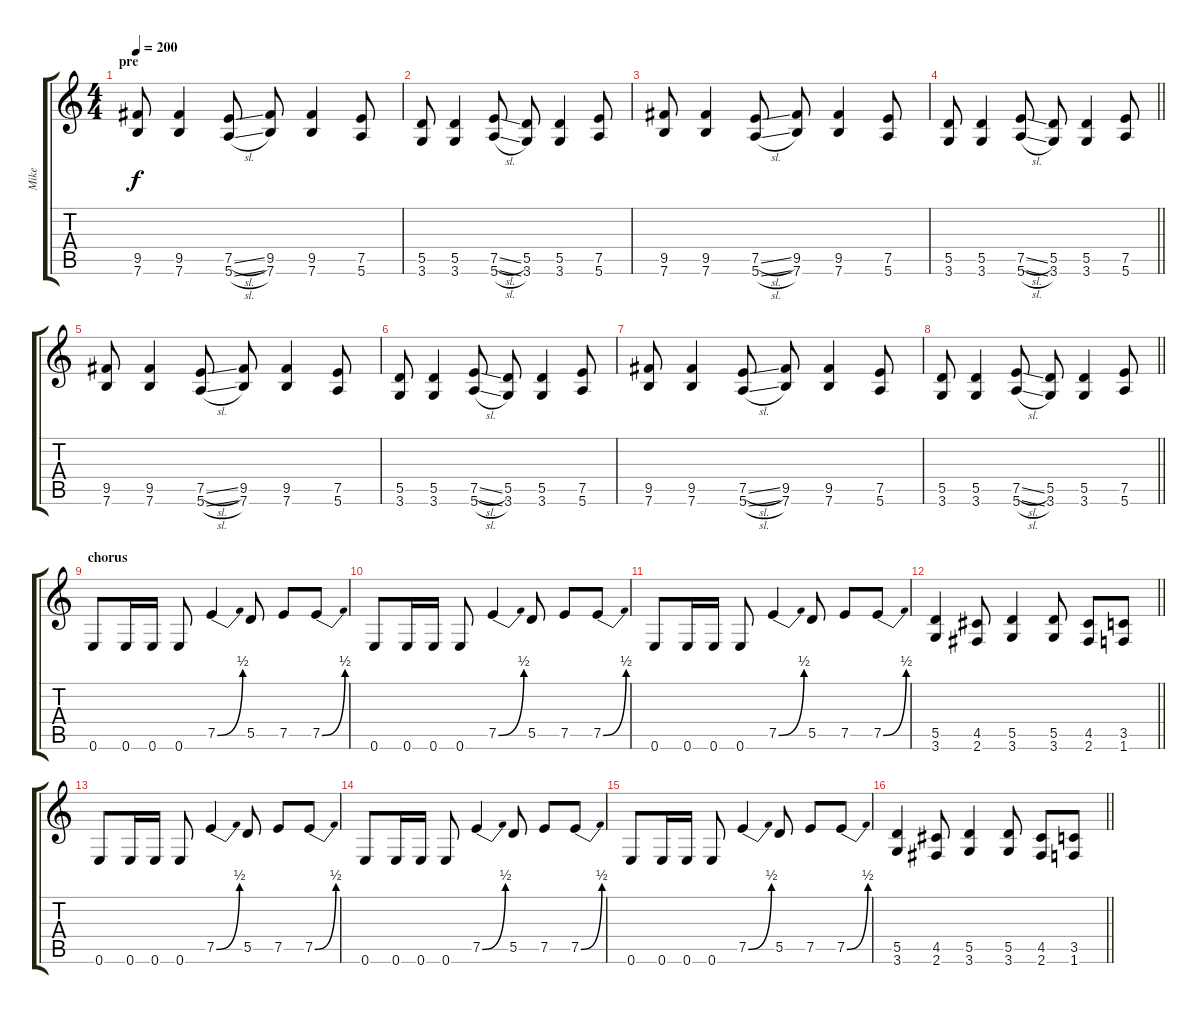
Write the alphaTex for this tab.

\track ("Mike" "Mike") {instrument overdrivenguitar}
\staff {score tabs}
\tuning (E4 B3 G3 D3 A2 E2) {hide}
\ts (4 4)
\section ("" "pre")
\tempo 200
\clef g2
\ks c
(9.5 7.6).8{dy f} (9.5 7.6).4 (7.5{sl} 5.6{sl}).8 (9.5 7.6).8 (9.5 7.6).4 (7.5 5.6).8 |
(5.5 3.6).8 (5.5 3.6).4 (7.5{sl} 5.6{sl}).8 (5.5 3.6).8 (5.5 3.6).4 (7.5 5.6).8 |
(9.5 7.6).8 (9.5 7.6).4 (7.5{sl} 5.6{sl}).8 (9.5 7.6).8 (9.5 7.6).4 (7.5 5.6).8 |
\barLineRight lightlight
(5.5 3.6).8 (5.5 3.6).4 (7.5{sl} 5.6{sl}).8 (5.5 3.6).8 (5.5 3.6).4 (7.5 5.6).8 |
(9.5 7.6).8 (9.5 7.6).4 (7.5{sl} 5.6{sl}).8 (9.5 7.6).8 (9.5 7.6).4 (7.5 5.6).8 |
(5.5 3.6).8 (5.5 3.6).4 (7.5{sl} 5.6{sl}).8 (5.5 3.6).8 (5.5 3.6).4 (7.5 5.6).8 |
(9.5 7.6).8 (9.5 7.6).4 (7.5{sl} 5.6{sl}).8 (9.5 7.6).8 (9.5 7.6).4 (7.5 5.6).8 |
\barLineRight lightlight
(5.5 3.6).8 (5.5 3.6).4 (7.5{sl} 5.6{sl}).8 (5.5 3.6).8 (5.5 3.6).4 (7.5 5.6).8 |
\section ("" "chorus")
0.6.8 0.6.16 0.6.16 0.6.8 7.5{be (bend 0 0 60 2)}.4 5.5.8 7.5.8 7.5{be (bend 0 0 60 2)}.8 |
0.6.8 0.6.16 0.6.16 0.6.8 7.5{be (bend 0 0 60 2)}.4 5.5.8 7.5.8 7.5{be (bend 0 0 60 2)}.8 |
0.6.8 0.6.16 0.6.16 0.6.8 7.5{be (bend 0 0 60 2)}.4 5.5.8 7.5.8 7.5{be (bend 0 0 60 2)}.8 |
\barLineRight lightlight
(5.5 3.6).4 (4.5 2.6).8 (5.5 3.6).4 (5.5 3.6).8 (4.5 2.6).8 (3.5 1.6).8 |
0.6.8 0.6.16 0.6.16 0.6.8 7.5{be (bend 0 0 60 2)}.4 5.5.8 7.5.8 7.5{be (bend 0 0 60 2)}.8 |
0.6.8 0.6.16 0.6.16 0.6.8 7.5{be (bend 0 0 60 2)}.4 5.5.8 7.5.8 7.5{be (bend 0 0 60 2)}.8 |
0.6.8 0.6.16 0.6.16 0.6.8 7.5{be (bend 0 0 60 2)}.4 5.5.8 7.5.8 7.5{be (bend 0 0 60 2)}.8 |
\barLineRight lightlight
(5.5 3.6).4 (4.5 2.6).8 (5.5 3.6).4 (5.5 3.6).8 (4.5 2.6).8 (3.5 1.6).8
